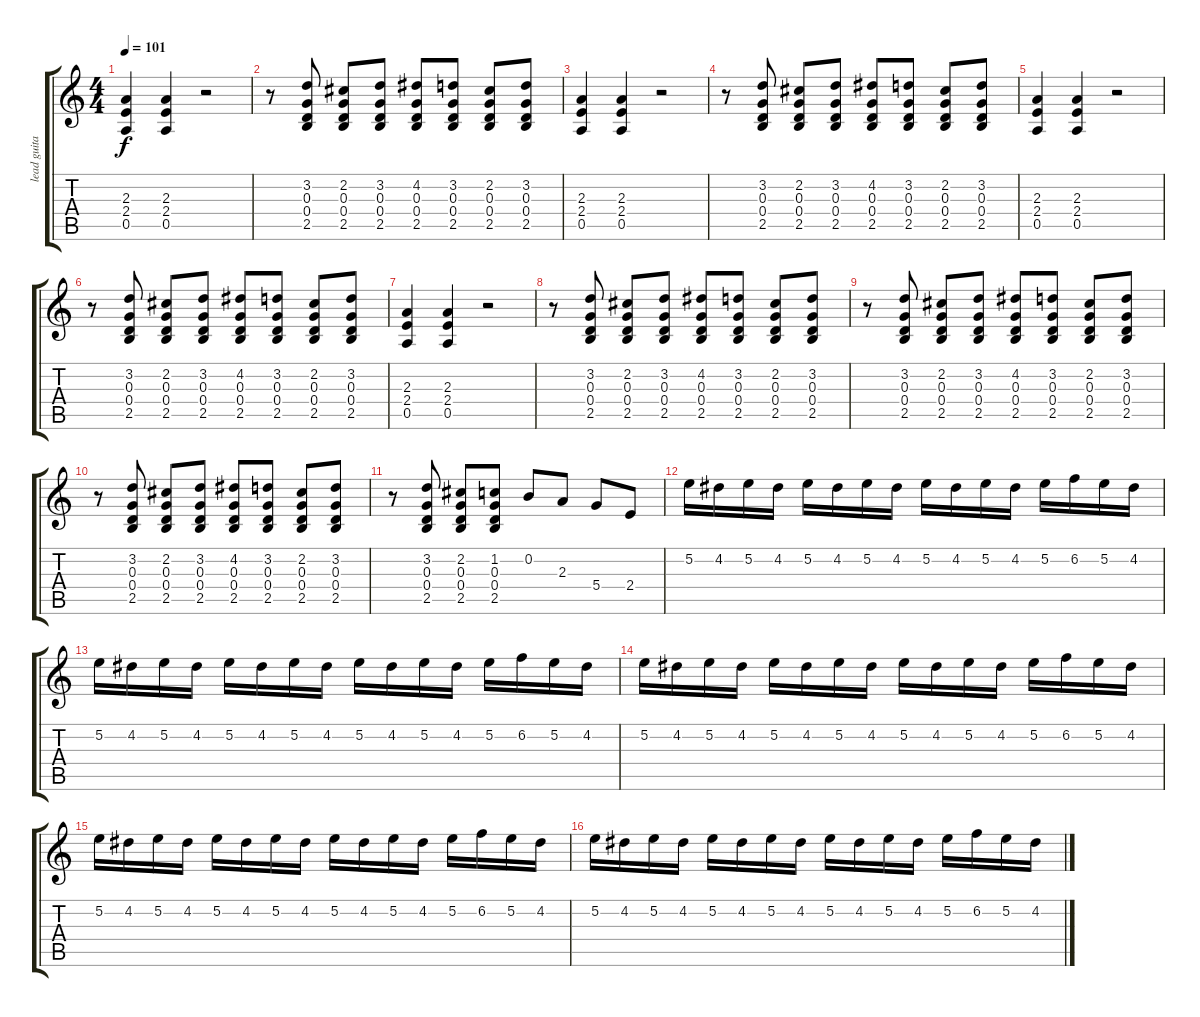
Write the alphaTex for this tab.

\track ("lead guitar" "lead guita") {instrument overdrivenguitar}
\staff {score tabs}
\tuning (E4 B3 G3 D3 A2 E2) {hide}
\ts (4 4)
\tempo 101
\clef g2
\ks c
(2.3 2.4 0.5).4{dy f} (2.3 2.4 0.5).4 r.2 |
r.8 (3.2 0.3 0.4 2.5).8 (2.2 0.3 0.4 2.5).8 (3.2 0.3 0.4 2.5).8 (4.2 0.3 0.4 2.5).8 (3.2 0.3 0.4 2.5).8 (2.2 0.3 0.4 2.5).8 (3.2 0.3 0.4 2.5).8 |
(2.3 2.4 0.5).4 (2.3 2.4 0.5).4 r.2 |
r.8 (3.2 0.3 0.4 2.5).8 (2.2 0.3 0.4 2.5).8 (3.2 0.3 0.4 2.5).8 (4.2 0.3 0.4 2.5).8 (3.2 0.3 0.4 2.5).8 (2.2 0.3 0.4 2.5).8 (3.2 0.3 0.4 2.5).8 |
(2.3 2.4 0.5).4 (2.3 2.4 0.5).4 r.2 |
r.8 (3.2 0.3 0.4 2.5).8 (2.2 0.3 0.4 2.5).8 (3.2 0.3 0.4 2.5).8 (4.2 0.3 0.4 2.5).8 (3.2 0.3 0.4 2.5).8 (2.2 0.3 0.4 2.5).8 (3.2 0.3 0.4 2.5).8 |
(2.3 2.4 0.5).4 (2.3 2.4 0.5).4 r.2 |
r.8 (3.2 0.3 0.4 2.5).8 (2.2 0.3 0.4 2.5).8 (3.2 0.3 0.4 2.5).8 (4.2 0.3 0.4 2.5).8 (3.2 0.3 0.4 2.5).8 (2.2 0.3 0.4 2.5).8 (3.2 0.3 0.4 2.5).8 |
r.8 (3.2 0.3 0.4 2.5).8 (2.2 0.3 0.4 2.5).8 (3.2 0.3 0.4 2.5).8 (4.2 0.3 0.4 2.5).8 (3.2 0.3 0.4 2.5).8 (2.2 0.3 0.4 2.5).8 (3.2 0.3 0.4 2.5).8 |
r.8 (3.2 0.3 0.4 2.5).8 (2.2 0.3 0.4 2.5).8 (3.2 0.3 0.4 2.5).8 (4.2 0.3 0.4 2.5).8 (3.2 0.3 0.4 2.5).8 (2.2 0.3 0.4 2.5).8 (3.2 0.3 0.4 2.5).8 |
r.8 (3.2 0.3 0.4 2.5).8 (2.2 0.3 0.4 2.5).8 (1.2 0.3 0.4 2.5).8 0.2.8 2.3.8 5.4.8 2.4.8 |
5.2.16 4.2.16 5.2.16 4.2.16 5.2.16 4.2.16 5.2.16 4.2.16 5.2.16 4.2.16 5.2.16 4.2.16 5.2.16 6.2.16 5.2.16 4.2.16 |
5.2.16 4.2.16 5.2.16 4.2.16 5.2.16 4.2.16 5.2.16 4.2.16 5.2.16 4.2.16 5.2.16 4.2.16 5.2.16 6.2.16 5.2.16 4.2.16 |
5.2.16 4.2.16 5.2.16 4.2.16 5.2.16 4.2.16 5.2.16 4.2.16 5.2.16 4.2.16 5.2.16 4.2.16 5.2.16 6.2.16 5.2.16 4.2.16 |
5.2.16 4.2.16 5.2.16 4.2.16 5.2.16 4.2.16 5.2.16 4.2.16 5.2.16 4.2.16 5.2.16 4.2.16 5.2.16 6.2.16 5.2.16 4.2.16 |
5.2.16 4.2.16 5.2.16 4.2.16 5.2.16 4.2.16 5.2.16 4.2.16 5.2.16 4.2.16 5.2.16 4.2.16 5.2.16 6.2.16 5.2.16 4.2.16
